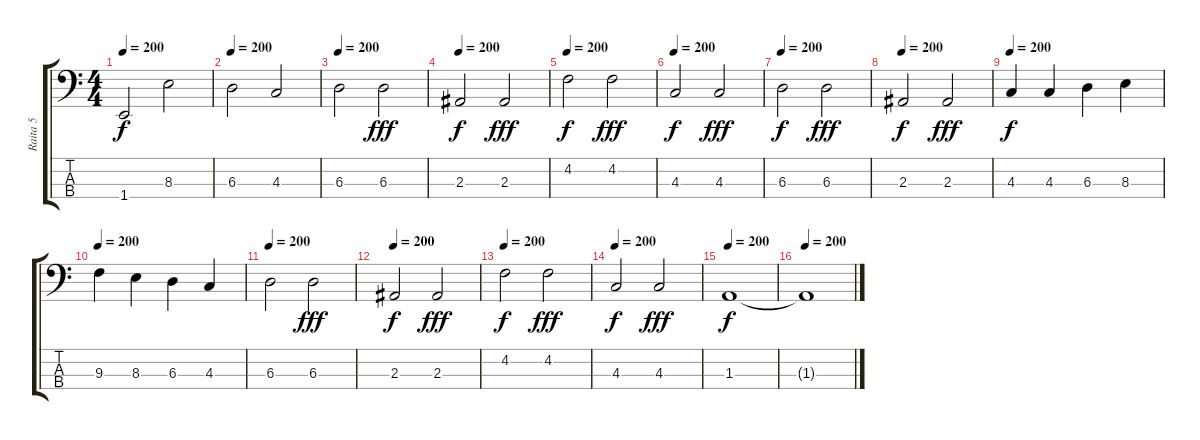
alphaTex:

\track ("Raita 5" "Raita 5") {instrument electricbassfinger}
\staff {score tabs}
\tuning (Gb2 Db2 Ab1 Eb1) {hide}
\ts (4 4)
\tempo 200
\clef f4
\ks c
1.4{t}.2{dy f} 8.3.2 |
\tempo 200
6.3.2 4.3.2 |
\tempo 200
6.3.2 6.3.2{dy fff} |
\tempo 200
2.3.2{dy f} 2.3.2{dy fff} |
\tempo 200
4.2.2{dy f} 4.2.2{dy fff} |
\tempo 200
4.3.2{dy f} 4.3.2{dy fff} |
\tempo 200
6.3.2{dy f} 6.3.2{dy fff} |
\tempo 200
2.3.2{dy f} 2.3.2{dy fff} |
\tempo 200
4.3.4{dy f} 4.3.4 6.3.4 8.3.4 |
\tempo 200
9.3.4 8.3.4 6.3.4 4.3.4 |
\tempo 200
6.3.2 6.3.2{dy fff} |
\tempo 200
2.3.2{dy f} 2.3.2{dy fff} |
\tempo 200
4.2.2{dy f} 4.2.2{dy fff} |
\tempo 200
4.3.2{dy f} 4.3.2{dy fff} |
\tempo 200
1.3.1{dy f} |
\tempo 200
1.3{t}.1
